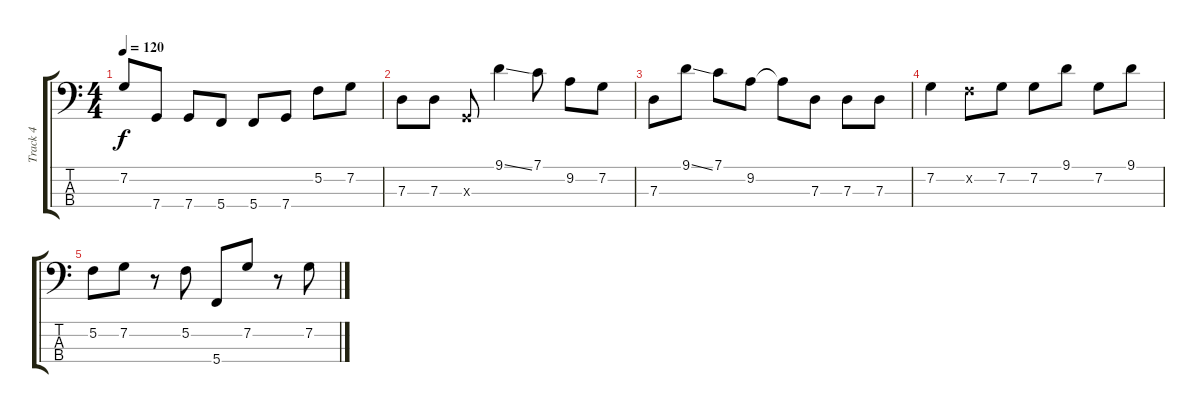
\track ("Track 4" "Track 4") {instrument electricbassfinger}
\staff {score tabs}
\tuning (F2 C2 G1 C1) {hide}
\ts (4 4)
\tempo 120
\clef f4
\ks c
7.2.8{dy f} 7.4.8 7.4.8 5.4.8 5.4.8 7.4.8 5.2.8 7.2.8 |
7.3.8{volume 0} 7.3.8 0.3{x}.8 9.1{ss}.4 7.1.8 9.2.8 7.2.8 |
7.3.8 9.1{ss}.8 7.1.8 9.2.8 9.2{t}.8 7.3.8 7.3.8 7.3.8 |
7.2.4 5.2{x}.8 7.2.8 7.2.8 9.1.8 7.2.8 9.1.8 |
5.2.8 7.2.8 r.8 5.2.8 5.4.8 7.2.8 r.8 7.2.8
